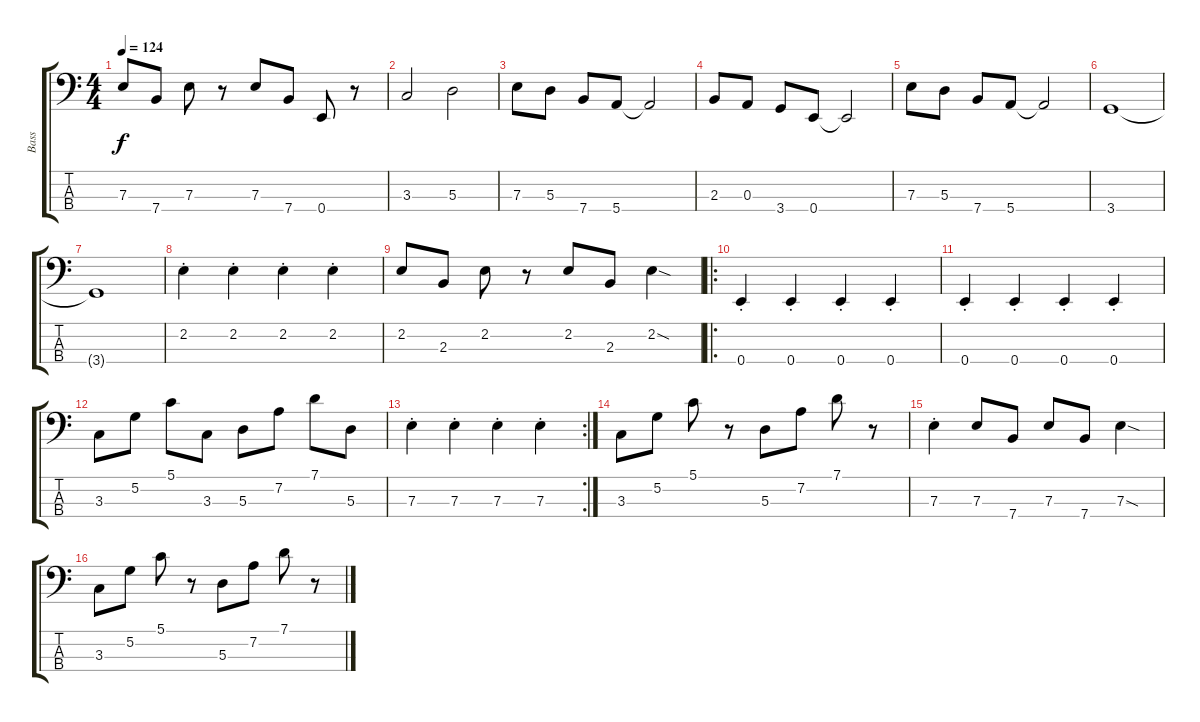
\track ("Bass" "Bass") {instrument electricbassfinger}
\staff {score tabs}
\tuning (G2 D2 A1 E1) {hide}
\ts (4 4)
\tempo 124
\clef f4
\ks c
7.3.8{dy f} 7.4.8 7.3.8 r.8 7.3.8 7.4.8 0.4.8 r.8 |
3.3.2 5.3.2 |
7.3.8 5.3.8 7.4.8 5.4.8 5.4{t}.2 |
2.3.8 0.3.8 3.4.8 0.4.8 0.4{t}.2 |
7.3.8 5.3.8 7.4.8 5.4.8 5.4{t}.2 |
3.4.1 |
3.4{t}.1 |
2.2{st}.4 2.2{st}.4 2.2{st}.4 2.2{st}.4 |
2.2.8 2.3.8 2.2.8 r.8 2.2.8 2.3.8 2.2{sod}.4 |
\ro
0.4{st}.4 0.4{st}.4 0.4{st}.4 0.4{st}.4 |
0.4{st}.4 0.4{st}.4 0.4{st}.4 0.4{st}.4 |
3.3.8 5.2.8 5.1.8 3.3.8 5.3.8 7.2.8 7.1.8 5.3.8 |
\rc 2
7.3{st}.4 7.3{st}.4 7.3{st}.4 7.3{st}.4 |
3.3.8 5.2.8 5.1.8 r.8 5.3.8 7.2.8 7.1.8 r.8 |
7.3{st}.4 7.3.8 7.4.8 7.3.8 7.4.8 7.3{sod}.4 |
3.3.8 5.2.8 5.1.8 r.8 5.3.8 7.2.8 7.1.8 r.8
